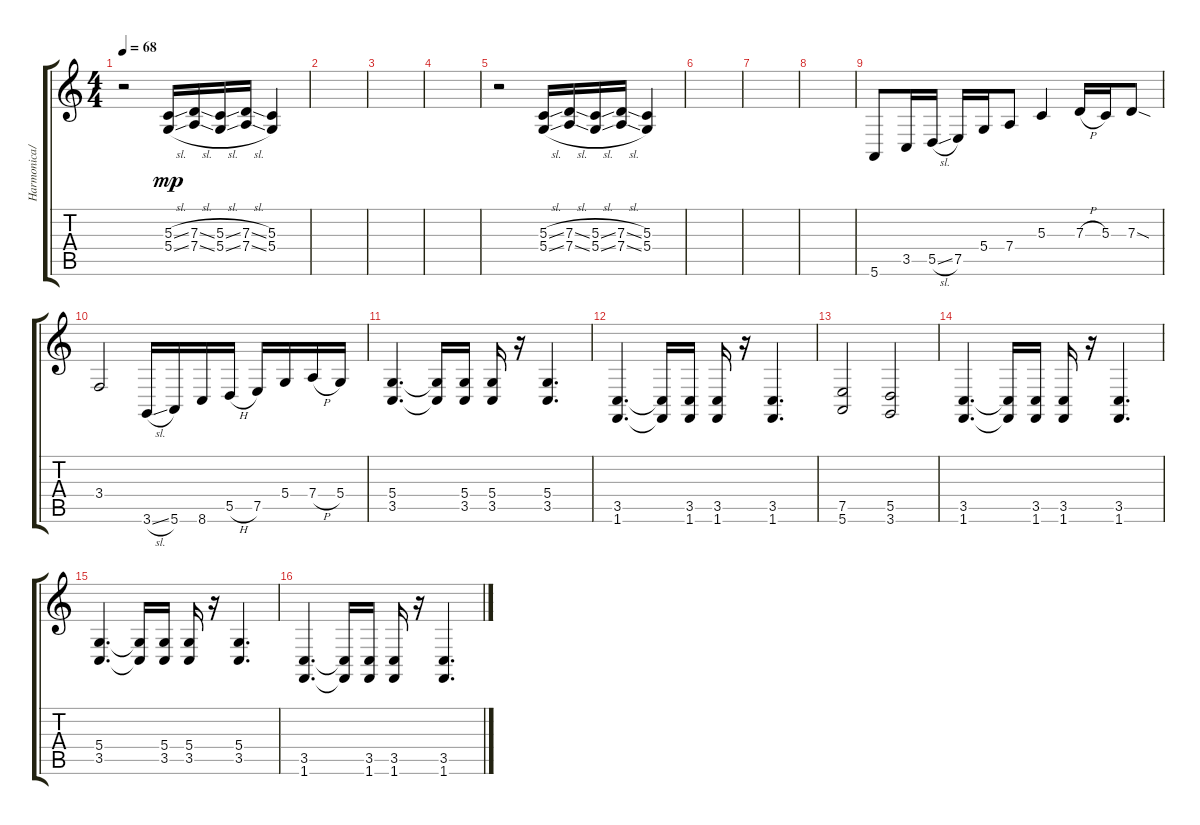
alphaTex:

\track ("Harmonica/Guitar 2" "Harmonica/") {instrument harmonica}
\staff {score tabs}
\tuning (E4 B3 G3 D3 A2 E2) {hide}
\ts (4 4)
\tempo 68
\clef g2
\ks c
r.2{dy mp} (5.3{sl} 5.4{sl}).16 (7.3{sl} 7.4{sl}).16 (5.3{sl} 5.4{sl}).16 (7.3{sl} 7.4{sl}).16 (5.3 5.4).4 |
|
|
|
r.2 (5.3{sl} 5.4{sl}).16 (7.3{sl} 7.4{sl}).16 (5.3{sl} 5.4{sl}).16 (7.3{sl} 7.4{sl}).16 (5.3 5.4).4 |
|
|
|
5.6.8 3.5.16 5.5{sl}.16 7.5.16 5.4.16 7.4.8 5.3.4 7.3{h}.16 5.3.16 7.3{sod}.8 |
3.4.2 3.6{sl}.16 5.6.16 8.6.16 5.5{h}.16 7.5.16 5.4.16 7.4{h}.16 5.4.16 |
(5.4 3.5).4{d} (5.4{t} 3.5{t}).16 (5.4 3.5).16 (5.4 3.5).16 r.16 (5.4 3.5).4{d} |
(3.5 1.6).4{d} (3.5{t} 1.6{t}).16 (3.5 1.6).16 (3.5 1.6).16 r.16 (3.5 1.6).4{d} |
(7.5 5.6).2 (5.5 3.6).2 |
(3.5 1.6).4{d} (3.5{t} 1.6{t}).16 (3.5 1.6).16 (3.5 1.6).16 r.16 (3.5 1.6).4{d} |
(5.4 3.5).4{d} (5.4{t} 3.5{t}).16 (5.4 3.5).16 (5.4 3.5).16 r.16 (5.4 3.5).4{d} |
(3.5 1.6).4{d} (3.5{t} 1.6{t}).16 (3.5 1.6).16 (3.5 1.6).16 r.16 (3.5 1.6).4{d}
